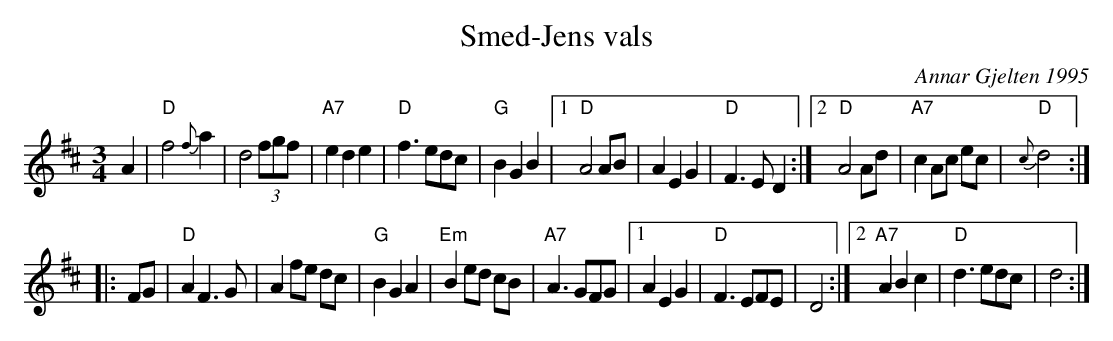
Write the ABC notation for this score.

X:1
T: Smed-Jens vals
O: Annar Gjelten 1995
M: 3/4
L: 1/8
K: D
A2 | "D"f4 {f}a2 | d4 (3fgf | "A7"e2 d2 e2 | "D"f3 edc | "G"B2 G2 B2 |1 "D"A4 AB | A2 E2 G2 | "D"F3 E D2 :|2 "D"A4 Ad | "A7"c2 Ac ec | "D"{c}d4 :|
|: FG | "D"A2 F3 G | A2 fe dc | "G"B2 G2 A2 | "Em"B2 ed cB | "A7"A3 GFG |1 A2 E2 G2 | "D"F3 EFE | D4 :|2 "A7"A2 B2 c2 | "D"d3 edc | d4 :|
